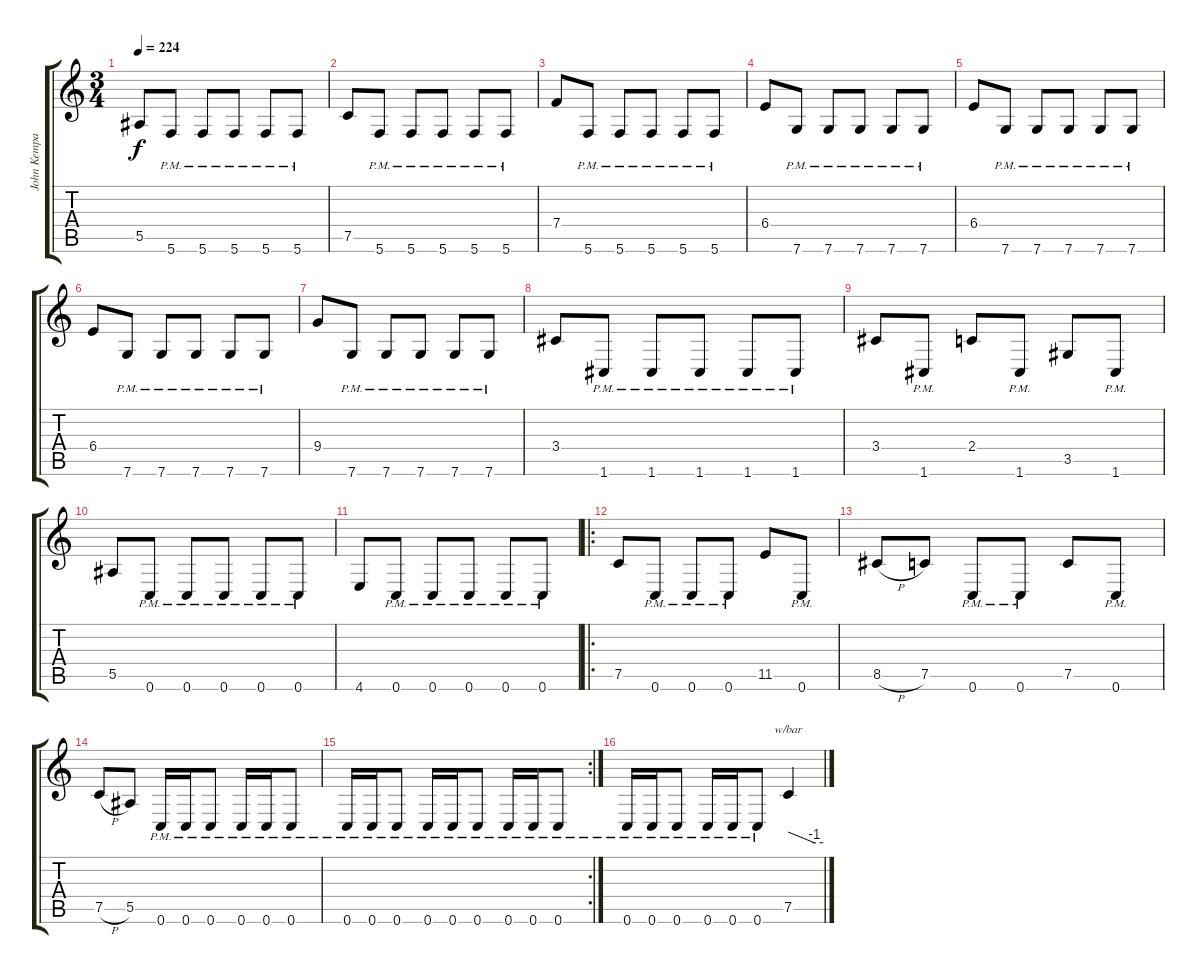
\track ("John Kempainen" "John Kempa") {instrument distortionguitar}
\staff {score tabs}
\tuning (C4 G3 Eb3 Bb2 F2 C2) {hide}
\ts (3 4)
\tempo 224
\clef g2
\ks c
5.5.8{dy f} 5.6{pm}.8 5.6{pm}.8 5.6{pm}.8 5.6{pm}.8 5.6{pm}.8 |
7.5.8 5.6{pm}.8 5.6{pm}.8 5.6{pm}.8 5.6{pm}.8 5.6{pm}.8 |
7.4.8 5.6{pm}.8 5.6{pm}.8 5.6{pm}.8 5.6{pm}.8 5.6{pm}.8 |
6.4.8 7.6{pm}.8 7.6{pm}.8 7.6{pm}.8 7.6{pm}.8 7.6{pm}.8 |
6.4.8 7.6{pm}.8 7.6{pm}.8 7.6{pm}.8 7.6{pm}.8 7.6{pm}.8 |
6.4.8 7.6{pm}.8 7.6{pm}.8 7.6{pm}.8 7.6{pm}.8 7.6{pm}.8 |
9.4.8 7.6{pm}.8 7.6{pm}.8 7.6{pm}.8 7.6{pm}.8 7.6{pm}.8 |
3.4.8 1.6{pm}.8 1.6{pm}.8 1.6{pm}.8 1.6{pm}.8 1.6{pm}.8 |
3.4.8 1.6{pm}.8 2.4.8 1.6{pm}.8 3.5.8 1.6{pm}.8 |
5.5.8 0.6{pm}.8 0.6{pm}.8 0.6{pm}.8 0.6{pm}.8 0.6{pm}.8 |
4.6.8 0.6{pm}.8 0.6{pm}.8 0.6{pm}.8 0.6{pm}.8 0.6{pm}.8 |
\ro
7.5.8 0.6{pm}.8 0.6{pm}.8 0.6{pm}.8 11.5.8 0.6{pm}.8 |
8.5{h}.8 7.5.8 0.6{pm}.8 0.6{pm}.8 7.5.8 0.6{pm}.8 |
7.5{h}.8 5.5.8 0.6{pm}.16 0.6{pm}.16 0.6{pm}.8 0.6{pm}.16 0.6{pm}.16 0.6{pm}.8 |
\rc 2
0.6{pm}.16 0.6{pm}.16 0.6{pm}.8 0.6{pm}.16 0.6{pm}.16 0.6{pm}.8 0.6{pm}.16 0.6{pm}.16 0.6{pm}.8 |
0.6{pm}.16 0.6{pm}.16 0.6{pm}.8 0.6{pm}.16 0.6{pm}.16 0.6{pm}.8 7.5.4{tbe (custom default 0 0 45 -4 60 -4)}
